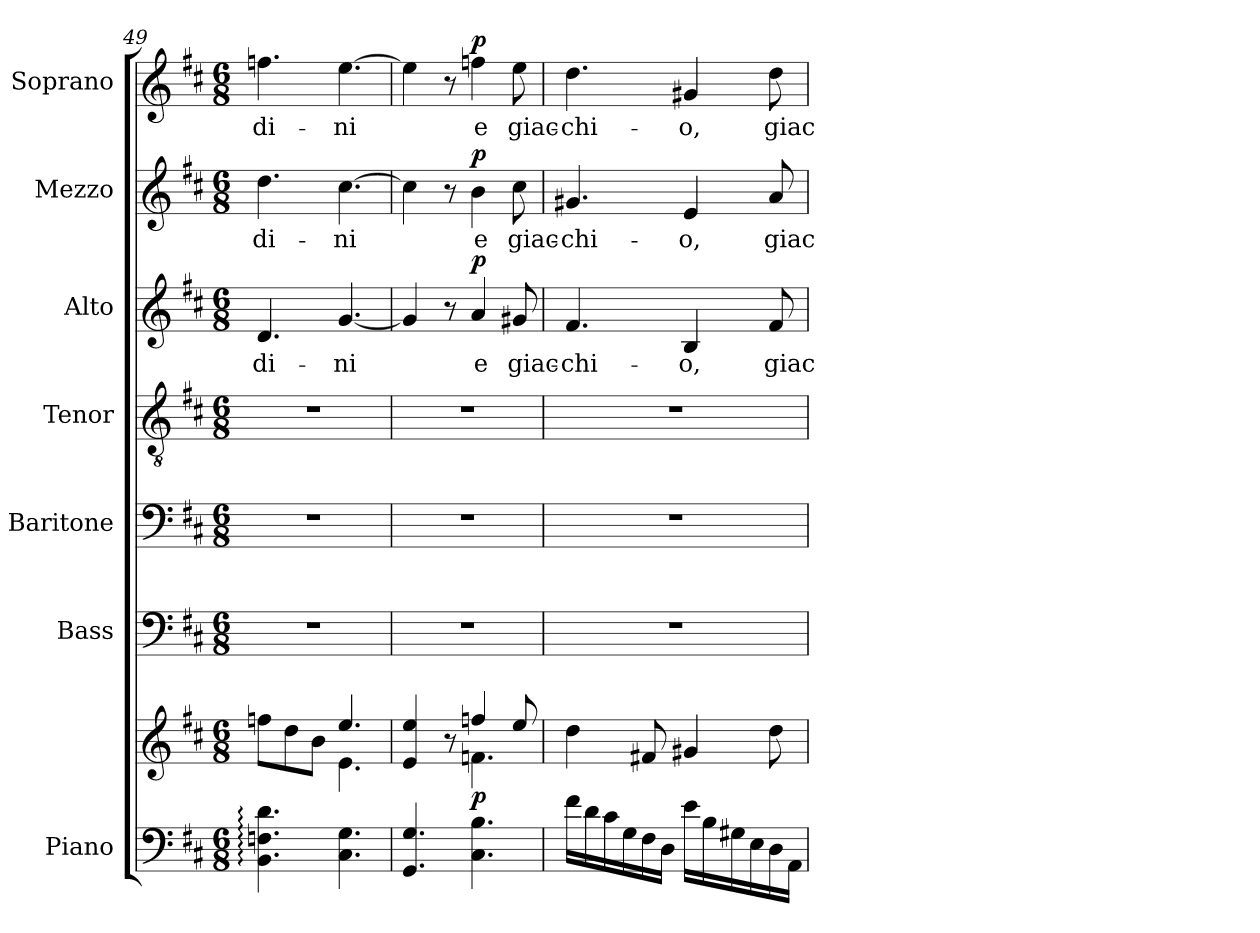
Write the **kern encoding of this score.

**kern	**kern	**dynam	**kern	**kern	**kern	**kern	**text	**dynam	**kern	**text	**dynam	**kern	**text	**dynam
*part7	*part7	*part7	*part6	*part5	*part4	*part3	*part3	*part3	*part2	*part2	*part2	*part1	*part1	*part1
*staff8	*staff7	*staff7/8	*staff6	*staff5	*staff4	*staff3	*staff3	*staff3	*staff2	*staff2	*staff2	*staff1	*staff1	*staff1
*I"Piano	*	*	*I"Bass	*I"Baritone	*I"Tenor	*I"Alto	*	*	*I"Mezzo	*	*	*I"Soprano	*	*
*I'Pno.	*	*	*I'B.	*I'Bar.	*I'T.	*I'A.	*	*	*I'M.	*	*	*I'S.	*	*
*clefF4	*clefG2	*	*clefF4	*clefF4	*clefGv2	*clefG2	*	*	*clefG2	*	*	*clefG2	*	*
*	*	*	*	*	*ITrd7c12	*	*	*	*	*	*	*	*	*
*k[f#c#]	*k[f#c#]	*	*k[f#c#]	*k[f#c#]	*k[f#c#]	*k[f#c#]	*	*	*k[f#c#]	*	*	*k[f#c#]	*	*
*D:	*D:	*	*D:	*D:	*D:	*D:	*	*	*D:	*	*	*D:	*	*
*M6/8	*M6/8	*	*M6/8	*M6/8	*M6/8	*M6/8	*	*	*M6/8	*	*	*M6/8	*	*
=49	=49	=49	=49	=49	=49	=49	=49	=49	=49	=49	=49	=49	=49	=49
*	*^	*	*	*	*	*	*	*	*	*	*	*	*	*
!	!	!	!	!LO:N:vis=1	!LO:N:vis=1	!LO:N:vis=1	!	!	!	!	!	!	!	!	!
!	!	!	!	!	!	!	!	!LO:LY:b:color=#000000	!	!	!	!	!	!	!
!	!	!	!	!	!	!	!	!	!	!	!LO:LY:b:color=#000000	!	!	!	!
!	!	!	!	!	!	!	!	!	!	!	!	!	!	!LO:LY:b:color=#000000	!
4.BBi\: 4.Fni: 4.di:	8ffni\L	4.ryy	.	2.r	2.r	2.r	4.di/	-di-	.	4.ddi\	-di-	.	4.ffni\	-di-	.
.	8ddi\	.	.	.	.	.	.	.	.	.	.	.	.	.	.
.	8bi\J	.	.	.	.	.	.	.	.	.	.	.	.	.	.
!	!	!	!	!	!	!	!	!LO:LY:b:color=#000000	!	!	!	!	!	!	!
!	!	!	!	!	!	!	!	!	!	!	!LO:LY:b:color=#000000	!	!	!	!
!	!	!	!	!	!	!	!	!	!	!	!	!	!	!LO:LY:b:color=#000000	!
4.C#i\ 4.Gi	4.eei/	4.ei\	.	.	.	.	[<4.gi/	-ni	.	[>4.cc#i\	-ni	.	[>4.eei\	-ni	.
=50	=50	=50	=50	=50	=50	=50	=50	=50	=50	=50	=50	=50	=50	=50	=50
!	!	!	!	!LO:N:vis=1	!LO:N:vis=1	!LO:N:vis=1	!	!	!	!	!	!	!	!	!
4.GGi/ 4.Gi	4ei/ 4eei	4.ryy	.	2.r	2.r	2.r	4gi/]	.	.	4cc#i\]	.	.	4eei\]	.	.
.	8r	.	.	.	.	.	8r	.	.	8r	.	.	8r	.	.
!	!	!	!	!	!	!	!	!LO:LY:b:color=#000000	!	!	!	!	!	!	!
!	!	!	!	!	!	!	!	!	!	!	!LO:LY:b:color=#000000	!	!	!	!
!	!	!	!	!	!	!	!	!	!	!	!	!	!	!LO:LY:b:color=#000000	!
4.C#i\ 4.Bi	4ffni/	4.fni\	p	.	.	.	4ai/	e	p	4bi\	e	p	4ffni\	e	p
!	!	!	!	!	!	!	!	!LO:LY:b:color=#000000	!	!	!	!	!	!	!
!	!	!	!	!	!	!	!	!	!	!	!LO:LY:b:color=#000000	!	!	!	!
!	!	!	!	!	!	!	!	!	!	!	!	!	!	!LO:LY:b:color=#000000	!
.	8eei/	.	.	.	.	.	8g#Xi/	giac-	.	8cc#i\	giac-	.	8eei\	giac-	.
*	*v	*v	*	*	*	*	*	*	*	*	*	*	*	*	*
=51	=51	=51	=51	=51	=51	=51	=51	=51	=51	=51	=51	=51	=51	=51
!	!	!	!LO:N:vis=1	!LO:N:vis=1	!LO:N:vis=1	!	!	!	!	!	!	!	!	!
!	!	!	!	!	!	!	!LO:LY:b:color=#000000	!	!	!	!	!	!	!
!	!	!	!	!	!	!	!	!	!	!LO:LY:b:color=#000000	!	!	!	!
!	!	!	!	!	!	!	!	!	!	!	!	!	!LO:LY:b:color=#000000	!
16f#i\LL	4ddi\	.	2.r	2.r	2.r	4.f#i/	-chi-	.	4.g#Xi/	-chi-	.	4.ddi\	-chi-	.
16di\	.	.	.	.	.	.	.	.	.	.	.	.	.	.
16c#i\	.	.	.	.	.	.	.	.	.	.	.	.	.	.
16Gi\	.	.	.	.	.	.	.	.	.	.	.	.	.	.
16F#i\	8f#Xi/	.	.	.	.	.	.	.	.	.	.	.	.	.
16Di\JJ	.	.	.	.	.	.	.	.	.	.	.	.	.	.
!	!	!	!	!	!	!	!LO:LY:b:color=#000000	!	!	!	!	!	!	!
!	!	!	!	!	!	!	!	!	!	!LO:LY:b:color=#000000	!	!	!	!
!	!	!	!	!	!	!	!	!	!	!	!	!	!LO:LY:b:color=#000000	!
16ei\LL	4g#Xi/	.	.	.	.	4Bi/	-o,	.	4ei/	-o,	.	4g#Xi/	-o,	.
16Bi\	.	.	.	.	.	.	.	.	.	.	.	.	.	.
16G#Xi\	.	.	.	.	.	.	.	.	.	.	.	.	.	.
16Ei\	.	.	.	.	.	.	.	.	.	.	.	.	.	.
!	!	!	!	!	!	!	!LO:LY:b:color=#000000	!	!	!	!	!	!	!
!	!	!	!	!	!	!	!	!	!	!LO:LY:b:color=#000000	!	!	!	!
!	!	!	!	!	!	!	!	!	!	!	!	!	!LO:LY:b:color=#000000	!
16Di\	8ddi\	.	.	.	.	8f#i/	giac-	.	8ai/	giac-	.	8ddi\	giac-	.
16AAi\JJ	.	.	.	.	.	.	.	.	.	.	.	.	.	.
=	=	=	=	=	=	=	=	=	=	=	=	=	=	=
*-	*-	*-	*-	*-	*-	*-	*-	*-	*-	*-	*-	*-	*-	*-
